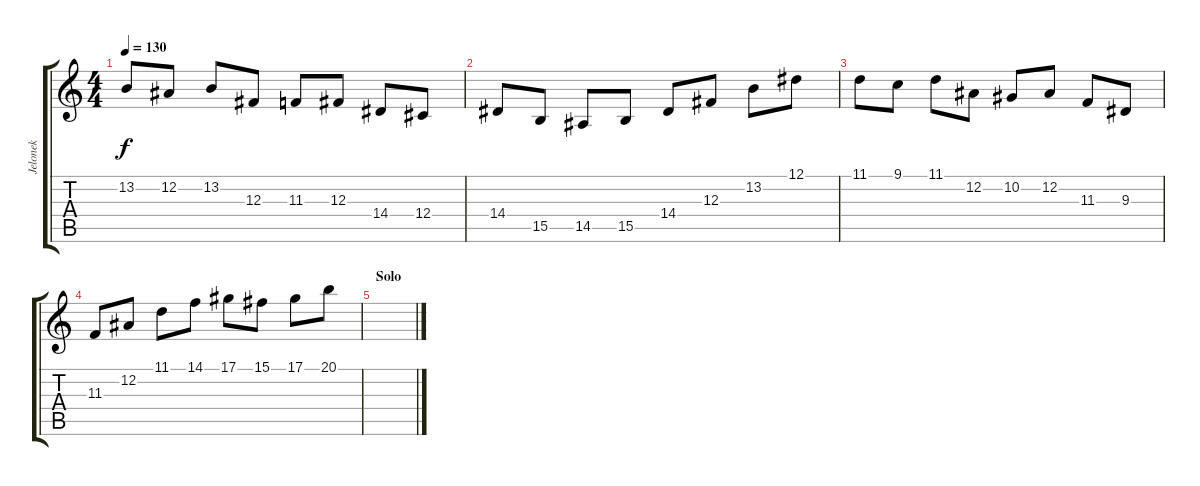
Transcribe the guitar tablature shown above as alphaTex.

\track ("Jelonek" "Jelonek") {instrument violin}
\staff {score tabs}
\tuning (Eb4 Bb3 Gb3 Db3 Ab2 Eb2) {hide}
\ts (4 4)
\tempo 130
\clef g2
\ks c
13.2.8{dy f} 12.2.8 13.2.8 12.3.8 11.3.8 12.3.8 14.4.8 12.4.8 |
14.4.8 15.5.8 14.5.8 15.5.8 14.4.8 12.3.8 13.2.8 12.1.8 |
11.1.8 9.1.8 11.1.8 12.2.8 10.2.8 12.2.8 11.3.8 9.3.8 |
11.3.8 12.2.8 11.1.8 14.1.8 17.1.8 15.1.8 17.1.8 20.1.8 |
\section ("" "Solo")
